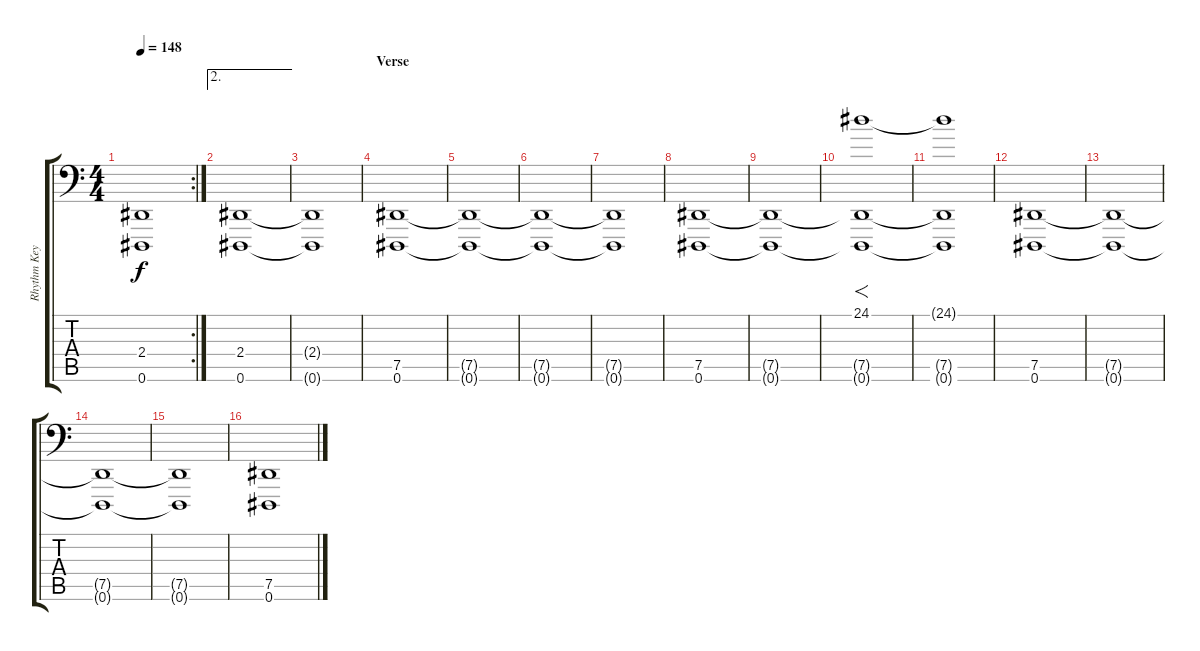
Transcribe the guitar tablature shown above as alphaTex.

\track ("Rhythm Keyboard" "Rhythm Key") {instrument stringensemble1}
\staff {score tabs}
\tuning (Eb3 Bb2 Gb2 Db2 Ab1 Eb1) {hide}
\rc 2
\ts (4 4)
\tempo 148
\clef f4
\ks c
(2.4{t} 0.6{t}).1{dy f} |
\ae 2
(2.4 0.6).1 |
(2.4{t} 0.6{t}).1 |
\section ("" "Verse")
(7.5 0.6).1 |
(7.5{t} 0.6{t}).1 |
(7.5{t} 0.6{t}).1 |
(7.5{t} 0.6{t}).1 |
(7.5 0.6).1 |
(7.5{t} 0.6{t}).1 |
(24.1 7.5{t} 0.6{t}).1{f} |
(24.1{t} 7.5{t} 0.6{t}).1 |
(7.5 0.6).1 |
(7.5{t} 0.6{t}).1 |
(7.5{t} 0.6{t}).1 |
(7.5{t} 0.6{t}).1 |
(7.5 0.6).1
